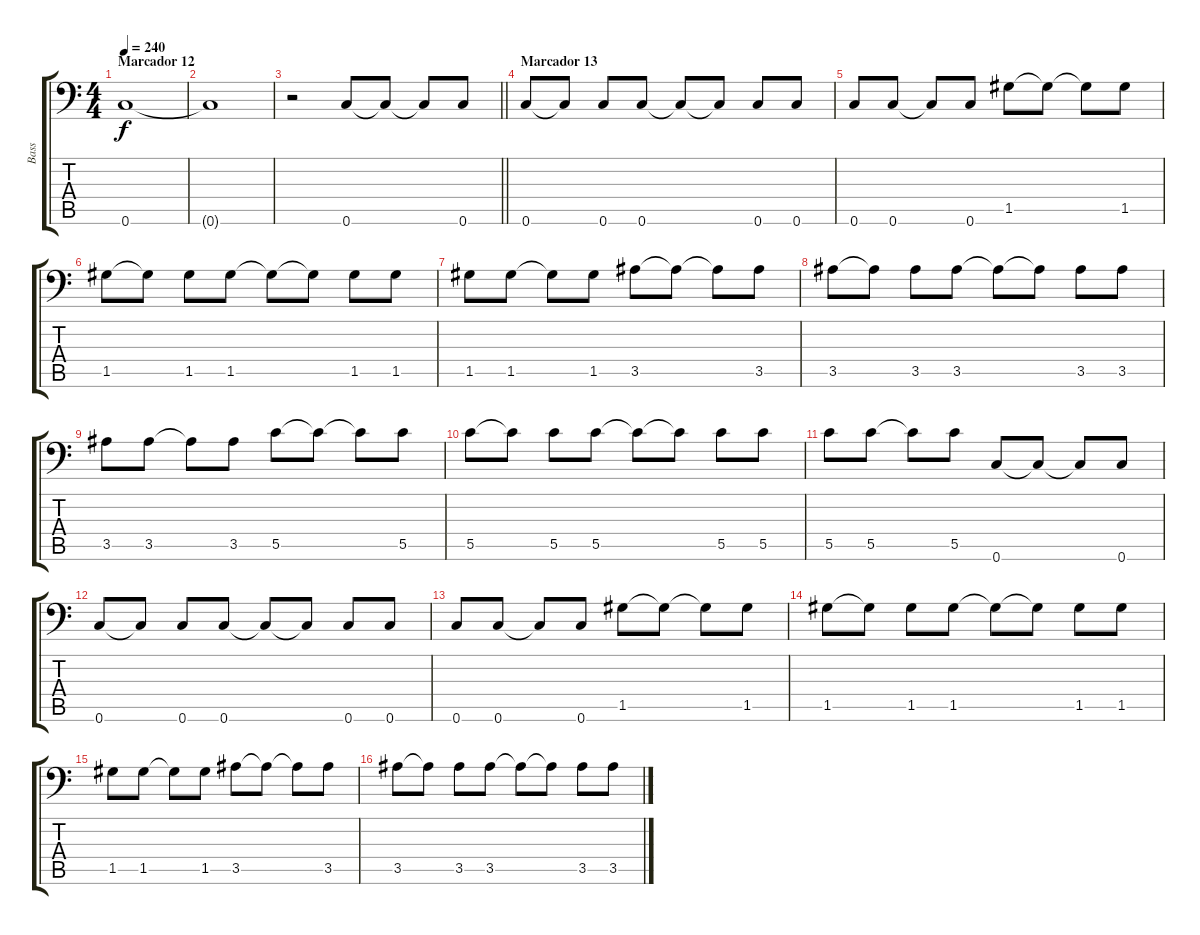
\track ("Bass" "Bass") {instrument electricbassfinger}
\staff {score tabs}
\tuning (D4 A3 F3 C3 G2 C2) {hide}
\ts (4 4)
\section ("" "Marcador 12")
\tempo 240
\clef f4
\ks c
0.6{t}.1{dy f} |
0.6{t}.1 |
\barLineRight lightlight
r.2 0.6.8 0.6{t}.8 0.6{t}.8 0.6.8 |
\section ("" "Marcador 13")
0.6.8 0.6{t}.8 0.6.8 0.6.8 0.6{t}.8 0.6{t}.8 0.6.8 0.6.8 |
0.6.8 0.6.8 0.6{t}.8 0.6.8 1.5.8 1.5{t}.8 1.5{t}.8 1.5.8 |
1.5.8 1.5{t}.8 1.5.8 1.5.8 1.5{t}.8 1.5{t}.8 1.5.8 1.5.8 |
1.5.8 1.5.8 1.5{t}.8 1.5.8 3.5.8 3.5{t}.8 3.5{t}.8 3.5.8 |
3.5.8 3.5{t}.8 3.5.8 3.5.8 3.5{t}.8 3.5{t}.8 3.5.8 3.5.8 |
3.5.8 3.5.8 3.5{t}.8 3.5.8 5.5.8 5.5{t}.8 5.5{t}.8 5.5.8 |
5.5.8 5.5{t}.8 5.5.8 5.5.8 5.5{t}.8 5.5{t}.8 5.5.8 5.5.8 |
5.5.8 5.5.8 5.5{t}.8 5.5.8 0.6.8 0.6{t}.8 0.6{t}.8 0.6.8 |
0.6.8 0.6{t}.8 0.6.8 0.6.8 0.6{t}.8 0.6{t}.8 0.6.8 0.6.8 |
0.6.8 0.6.8 0.6{t}.8 0.6.8 1.5.8 1.5{t}.8 1.5{t}.8 1.5.8 |
1.5.8 1.5{t}.8 1.5.8 1.5.8 1.5{t}.8 1.5{t}.8 1.5.8 1.5.8 |
1.5.8 1.5.8 1.5{t}.8 1.5.8 3.5.8 3.5{t}.8 3.5{t}.8 3.5.8 |
3.5.8 3.5{t}.8 3.5.8 3.5.8 3.5{t}.8 3.5{t}.8 3.5.8 3.5.8
